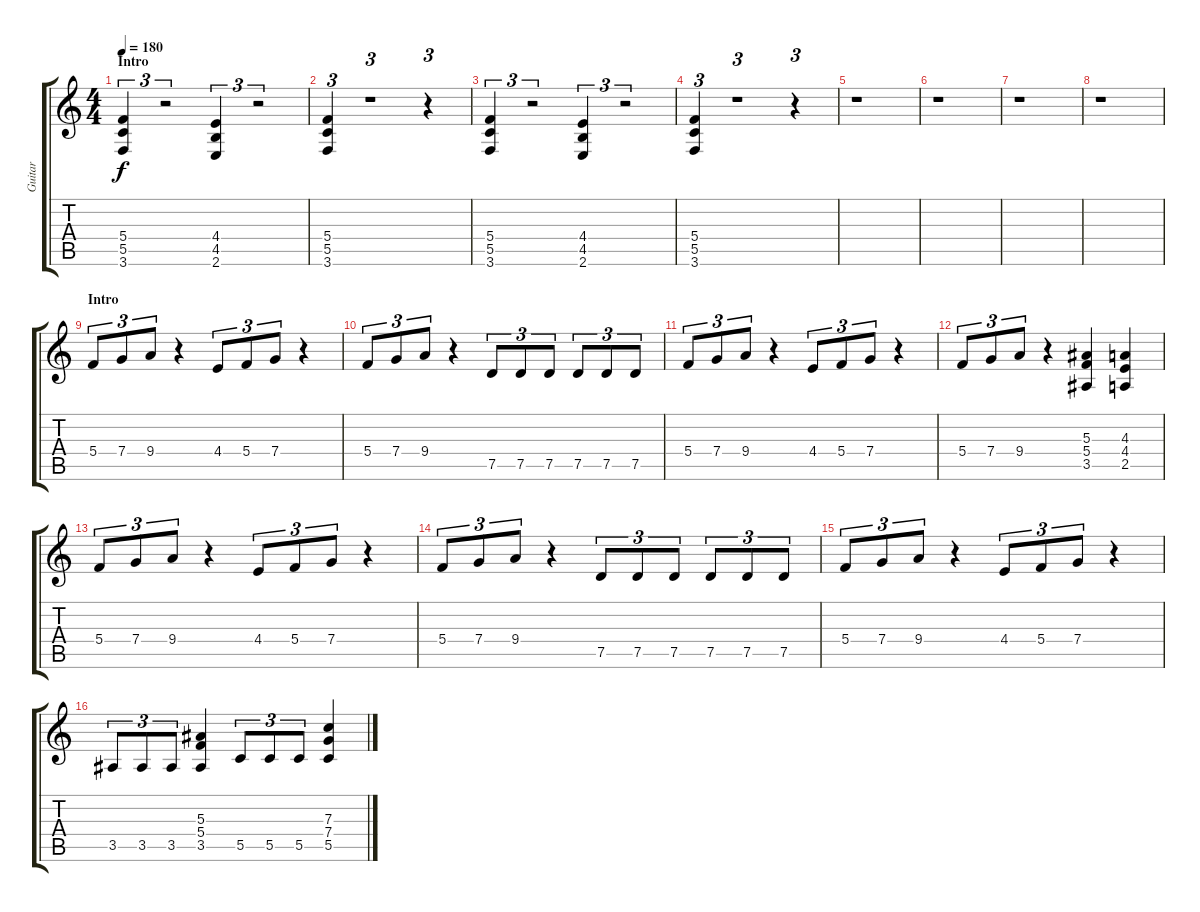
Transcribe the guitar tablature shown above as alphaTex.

\track ("Guitar" "Guitar") {instrument distortionguitar}
\staff {score tabs}
\tuning (D4 A3 F3 C3 G2 D2) {hide}
\ts (4 4)
\section ("" "Intro")
\tempo 180
\clef g2
\ks c
(5.4 5.5 3.6).4{tu (3 2) dy f instrument distortionguitar} r.2{tu (3 2)} (4.4 4.5 2.6).4{tu (3 2)} r.2{tu (3 2)} |
(5.4 5.5 3.6).4{tu (3 2)} r.1{tu (3 2)} r.4{tu (3 2)} |
(5.4 5.5 3.6).4{tu (3 2)} r.2{tu (3 2)} (4.4 4.5 2.6).4{tu (3 2)} r.2{tu (3 2)} |
(5.4 5.5 3.6).4{tu (3 2)} r.1{tu (3 2)} r.4{tu (3 2)} |
r.1 |
r.1 |
r.1 |
r.1 |
\section ("" "Intro")
5.4.8{tu (3 2)} 7.4.8{tu (3 2)} 9.4.8{tu (3 2)} r.4 4.4.8{tu (3 2)} 5.4.8{tu (3 2)} 7.4.8{tu (3 2)} r.4 |
5.4.8{tu (3 2)} 7.4.8{tu (3 2)} 9.4.8{tu (3 2)} r.4 7.5.8{tu (3 2)} 7.5.8{tu (3 2)} 7.5.8{tu (3 2)} 7.5.8{tu (3 2)} 7.5.8{tu (3 2)} 7.5.8{tu (3 2)} |
5.4.8{tu (3 2)} 7.4.8{tu (3 2)} 9.4.8{tu (3 2)} r.4 4.4.8{tu (3 2)} 5.4.8{tu (3 2)} 7.4.8{tu (3 2)} r.4 |
5.4.8{tu (3 2)} 7.4.8{tu (3 2)} 9.4.8{tu (3 2)} r.4 (5.3 5.4 3.5).4 (4.3 4.4 2.5).4 |
5.4.8{tu (3 2)} 7.4.8{tu (3 2)} 9.4.8{tu (3 2)} r.4 4.4.8{tu (3 2)} 5.4.8{tu (3 2)} 7.4.8{tu (3 2)} r.4 |
5.4.8{tu (3 2)} 7.4.8{tu (3 2)} 9.4.8{tu (3 2)} r.4 7.5.8{tu (3 2)} 7.5.8{tu (3 2)} 7.5.8{tu (3 2)} 7.5.8{tu (3 2)} 7.5.8{tu (3 2)} 7.5.8{tu (3 2)} |
5.4.8{tu (3 2)} 7.4.8{tu (3 2)} 9.4.8{tu (3 2)} r.4 4.4.8{tu (3 2)} 5.4.8{tu (3 2)} 7.4.8{tu (3 2)} r.4 |
3.5.8{tu (3 2)} 3.5.8{tu (3 2)} 3.5.8{tu (3 2)} (5.3 5.4 3.5).4 5.5.8{tu (3 2)} 5.5.8{tu (3 2)} 5.5.8{tu (3 2)} (7.3 7.4 5.5).4
